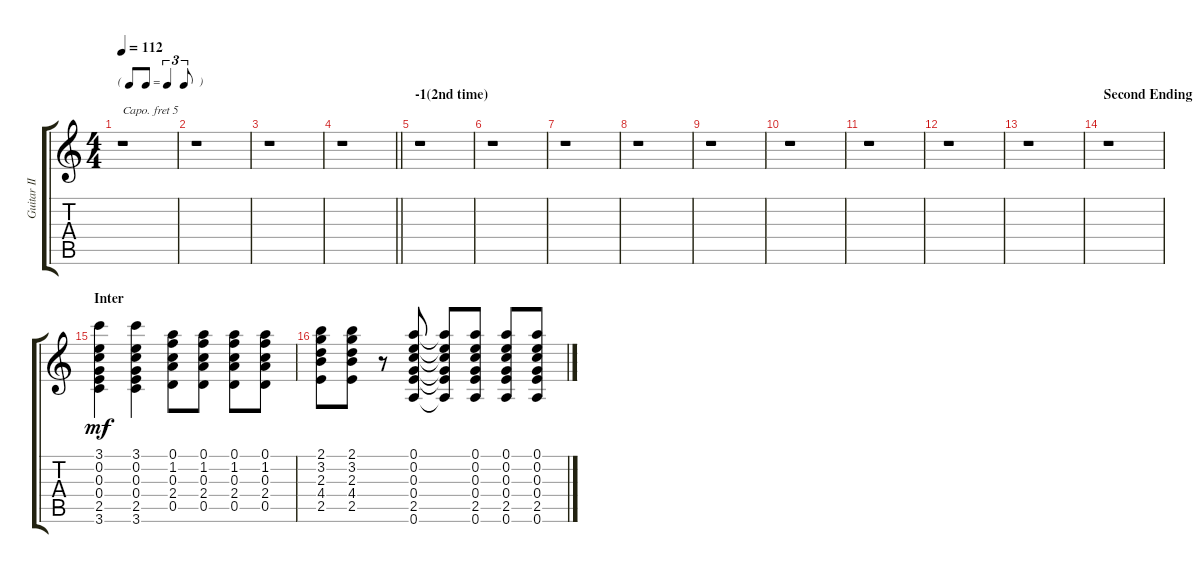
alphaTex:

\track ("Guitar II" "Guitar II") {instrument acousticguitarsteel}
\staff {score tabs}
\capo 5
\tuning (E4 B3 G3 D3 A2 E2) {hide}
\ts (4 4)
\tf triplet8th
\tempo 112
\clef g2
\ks c
r.1{dy mf} |
r.1 |
r.1 |
\barLineRight lightlight
r.1 |
\section ("" "-1(2nd time)")
r.1 |
r.1 |
r.1 |
r.1 |
r.1 |
r.1 |
r.1 |
r.1 |
r.1 |
\section ("" "Second Ending")
r.1 |
\section ("" "Inter")
(3.1 0.2 0.3 0.4 2.5 3.6).4 (3.1 0.2 0.3 0.4 2.5 3.6).4 (0.1 1.2 0.3 2.4 0.5).8 (0.1 1.2 0.3 2.4 0.5).8 (0.1 1.2 0.3 2.4 0.5).8 (0.1 1.2 0.3 2.4 0.5).8 |
(2.1 3.2 2.3 4.4 2.5).8 (2.1 3.2 2.3 4.4 2.5).8 r.8 (0.1 0.2 0.3 0.4 2.5 0.6).8 (0.1{t} 0.2{t} 0.3{t} 0.4{t} 2.5{t} 0.6{t}).8 (0.1 0.2 0.3 0.4 2.5 0.6).8 (0.1 0.2 0.3 0.4 2.5 0.6).8 (0.1 0.2 0.3 0.4 2.5 0.6).8
